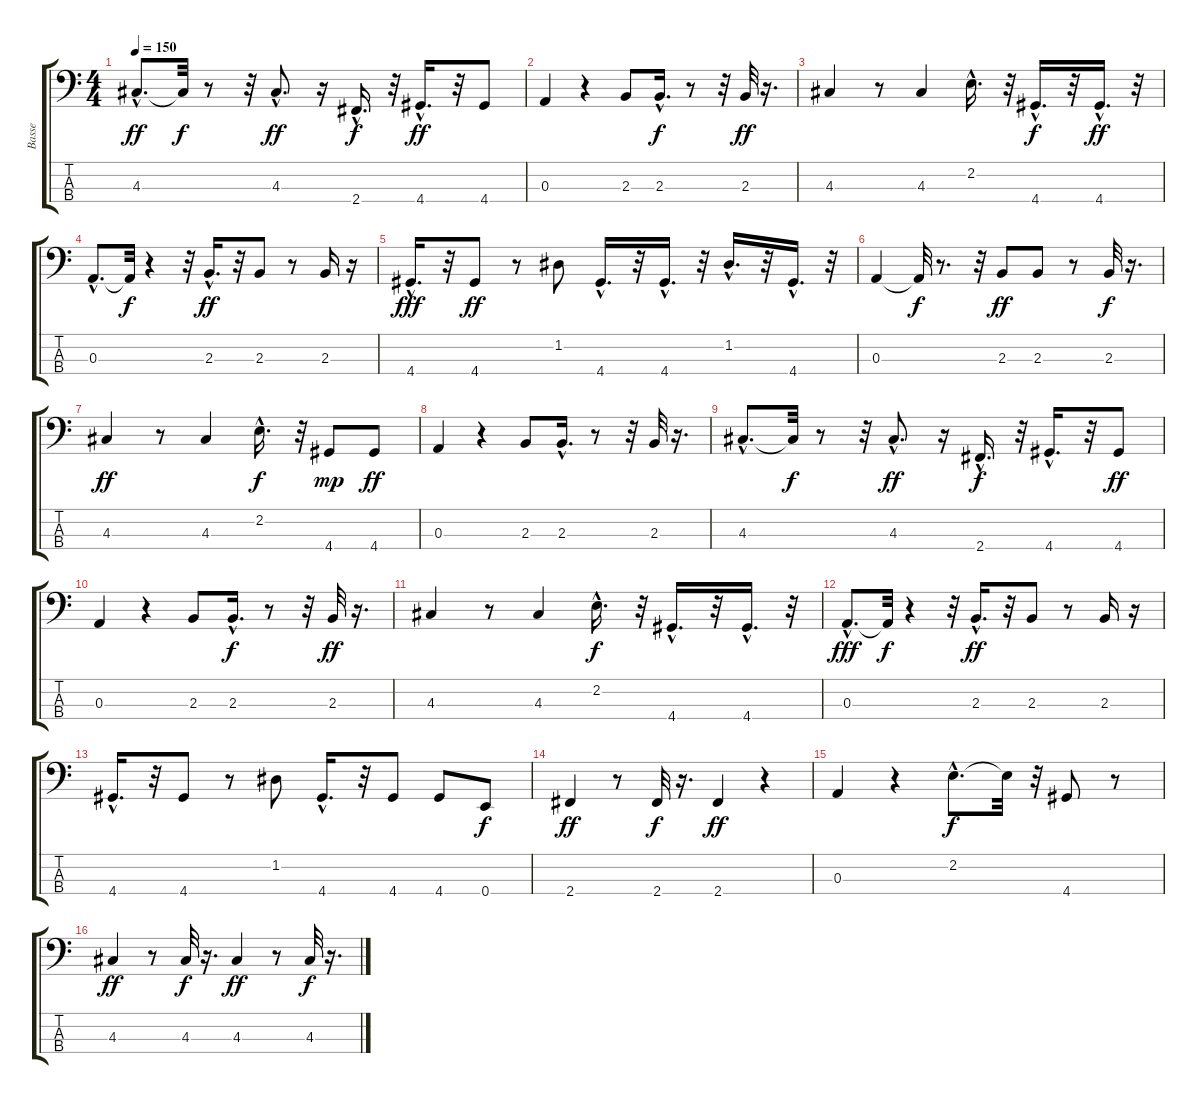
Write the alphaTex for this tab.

\track ("Basse" "Basse") {instrument electricbassfinger}
\staff {score tabs}
\tuning (G2 D2 A1 E1) {hide}
\ts (4 4)
\tempo 150
\clef f4
\ks c
4.3{hac}.8{d dy ff} 4.3{t}.32{dy f} r.8 r.32 4.3{hac}.8{d dy ff} r.16 2.4{hac}.16{d dy f} r.32 4.4{hac}.16{d dy ff} r.32 4.4.8 |
0.3.4 r.4 2.3.8 2.3{hac}.16{d dy f} r.8 r.32 2.3.32{dy ff} r.16{d} |
4.3.4 r.8 4.3.4 2.2{hac}.16{d} r.32 4.4{hac}.16{d dy f} r.32 4.4{hac}.16{d dy ff} r.32 |
0.3{hac}.8{d} 0.3{t}.32{dy f} r.4 r.32 2.3{hac}.16{d dy ff} r.32 2.3.8 r.8 2.3.16 r.16 |
4.4{hac}.16{d dy fff} r.32 4.4.8{dy ff} r.8 1.2.8 4.4{hac}.16{d} r.32 4.4{hac}.16{d} r.32 1.2{hac}.16{d} r.32 4.4{hac}.16{d} r.32 |
0.3.4 0.3{t}.32{dy f} r.8{d} r.32 2.3.8{dy ff} 2.3.8 r.8 2.3.32{dy f} r.16{d} |
4.3.4{dy ff} r.8 4.3.4 2.2{hac}.16{d dy f} r.32 4.4.8{dy mp} 4.4.8{dy ff} |
0.3.4 r.4 2.3.8 2.3{hac}.16{d} r.8 r.32 2.3.32 r.16{d} |
4.3{hac}.8{d} 4.3{t}.32{dy f} r.8 r.32 4.3{hac}.8{d dy ff} r.16 2.4{hac}.16{d dy f} r.32 4.4{hac}.16{d} r.32 4.4.8{dy ff} |
0.3.4 r.4 2.3.8 2.3{hac}.16{d dy f} r.8 r.32 2.3.32{dy ff} r.16{d} |
4.3.4 r.8 4.3.4 2.2{hac}.16{d dy f} r.32 4.4{hac}.16{d} r.32 4.4{hac}.16{d} r.32 |
0.3{hac}.8{d dy fff} 0.3{t}.32{dy f} r.4 r.32 2.3{hac}.16{d dy ff} r.32 2.3.8 r.8 2.3.16 r.16 |
4.4{hac}.16{d} r.32 4.4.8 r.8 1.2.8 4.4{hac}.16{d} r.32 4.4.8 4.4.8 0.4.8{dy f} |
2.4.4{dy ff} r.8 2.4.32{dy f} r.16{d} 2.4.4{dy ff} r.4 |
0.3.4 r.4 2.2{hac}.8{d dy f} 2.2{t}.32 r.32 4.4.8 r.8 |
4.3.4{dy ff} r.8 4.3.32{dy f} r.16{d} 4.3.4{dy ff} r.8 4.3.32{dy f} r.16{d}
